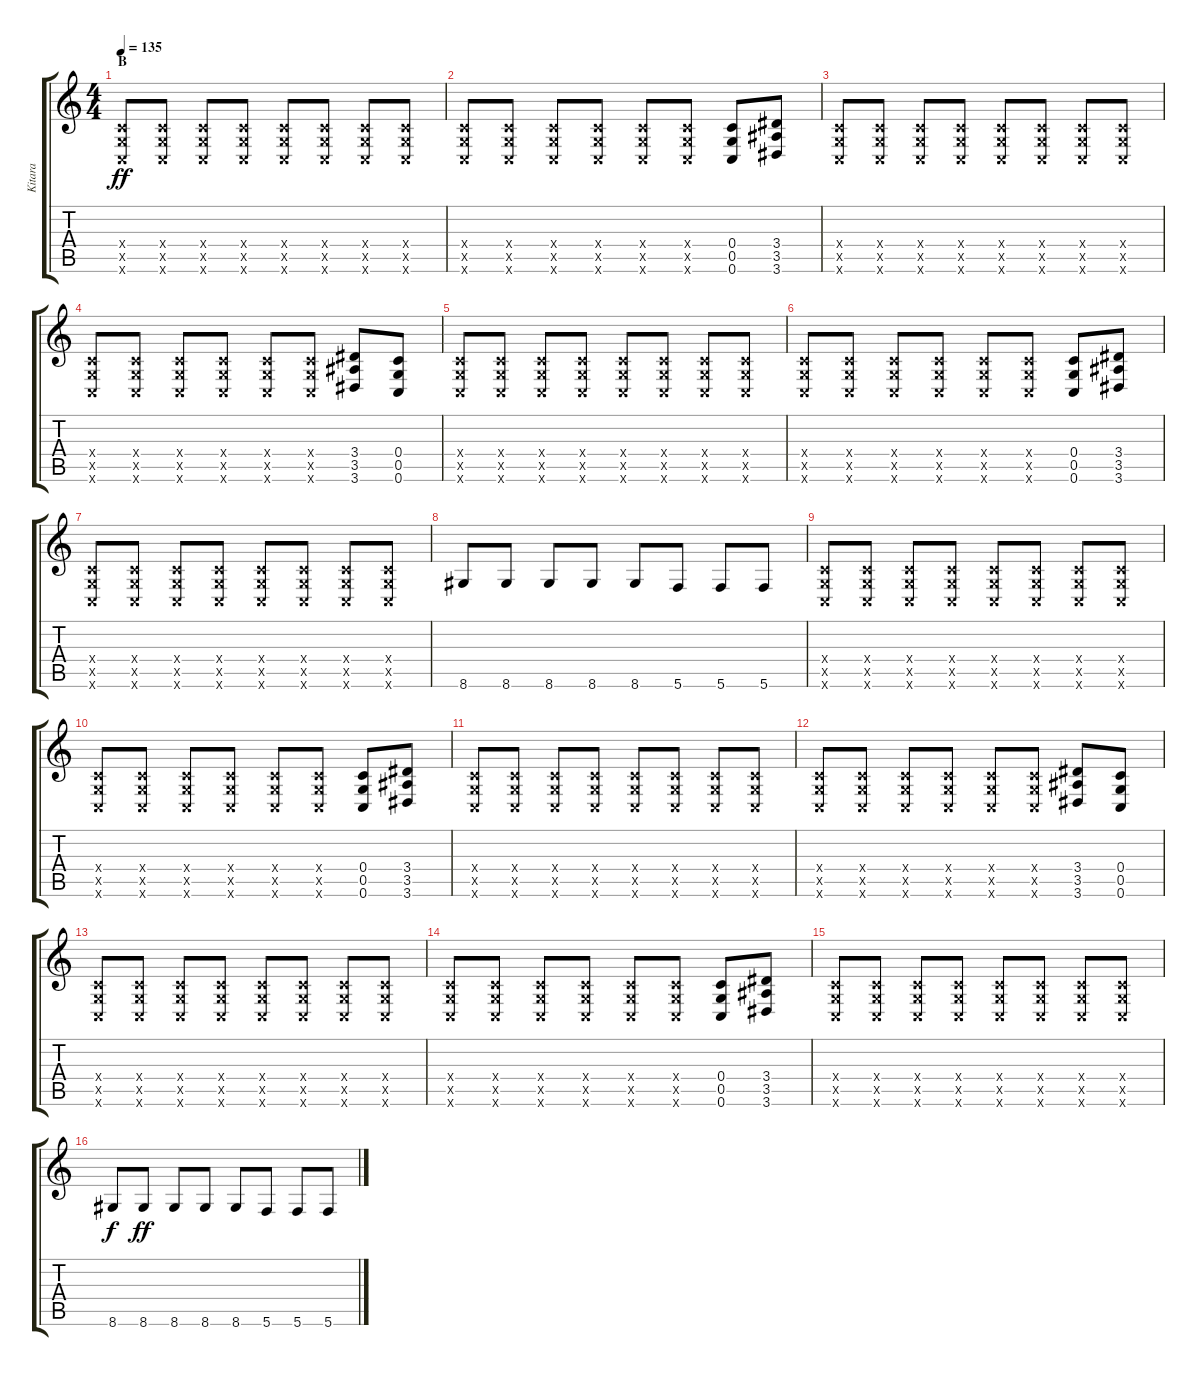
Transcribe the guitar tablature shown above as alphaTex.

\track ("Kitara" "Kitara") {instrument distortionguitar}
\staff {score tabs}
\tuning (D4 A3 F3 C3 G2 C2) {hide}
\ts (4 4)
\section ("" "B")
\tempo 135
\clef g2
\ks c
(0.4{x} 0.5{x} 0.6{x}).8{dy ff} (0.4{x} 0.5{x} 0.6{x}).8 (0.4{x} 0.5{x} 0.6{x}).8 (0.4{x} 0.5{x} 0.6{x}).8 (0.4{x} 0.5{x} 0.6{x}).8 (0.4{x} 0.5{x} 0.6{x}).8 (0.4{x} 0.5{x} 0.6{x}).8 (0.4{x} 0.5{x} 0.6{x}).8 |
(0.4{x} 0.5{x} 0.6{x}).8 (0.4{x} 0.5{x} 0.6{x}).8 (0.4{x} 0.5{x} 0.6{x}).8 (0.4{x} 0.5{x} 0.6{x}).8 (0.4{x} 0.5{x} 0.6{x}).8 (0.4{x} 0.5{x} 0.6{x}).8 (0.4 0.5 0.6).8 (3.4 3.5 3.6).8 |
(0.4{x} 0.5{x} 0.6{x}).8 (0.4{x} 0.5{x} 0.6{x}).8 (0.4{x} 0.5{x} 0.6{x}).8 (0.4{x} 0.5{x} 0.6{x}).8 (0.4{x} 0.5{x} 0.6{x}).8 (0.4{x} 0.5{x} 0.6{x}).8 (0.4{x} 0.5{x} 0.6{x}).8 (0.4{x} 0.5{x} 0.6{x}).8 |
(0.4{x} 0.5{x} 0.6{x}).8 (0.4{x} 0.5{x} 0.6{x}).8 (0.4{x} 0.5{x} 0.6{x}).8 (0.4{x} 0.5{x} 0.6{x}).8 (0.4{x} 0.5{x} 0.6{x}).8 (0.4{x} 0.5{x} 0.6{x}).8 (3.4 3.5 3.6).8 (0.4 0.5 0.6).8 |
(0.4{x} 0.5{x} 0.6{x}).8 (0.4{x} 0.5{x} 0.6{x}).8 (0.4{x} 0.5{x} 0.6{x}).8 (0.4{x} 0.5{x} 0.6{x}).8 (0.4{x} 0.5{x} 0.6{x}).8 (0.4{x} 0.5{x} 0.6{x}).8 (0.4{x} 0.5{x} 0.6{x}).8 (0.4{x} 0.5{x} 0.6{x}).8 |
(0.4{x} 0.5{x} 0.6{x}).8 (0.4{x} 0.5{x} 0.6{x}).8 (0.4{x} 0.5{x} 0.6{x}).8 (0.4{x} 0.5{x} 0.6{x}).8 (0.4{x} 0.5{x} 0.6{x}).8 (0.4{x} 0.5{x} 0.6{x}).8 (0.4 0.5 0.6).8 (3.4 3.5 3.6).8 |
(0.4{x} 0.5{x} 0.6{x}).8 (0.4{x} 0.5{x} 0.6{x}).8 (0.4{x} 0.5{x} 0.6{x}).8 (0.4{x} 0.5{x} 0.6{x}).8 (0.4{x} 0.5{x} 0.6{x}).8 (0.4{x} 0.5{x} 0.6{x}).8 (0.4{x} 0.5{x} 0.6{x}).8 (0.4{x} 0.5{x} 0.6{x}).8 |
8.6.8 8.6.8 8.6.8 8.6.8 8.6.8 5.6.8 5.6.8 5.6.8 |
(0.4{x} 0.5{x} 0.6{x}).8 (0.4{x} 0.5{x} 0.6{x}).8 (0.4{x} 0.5{x} 0.6{x}).8 (0.4{x} 0.5{x} 0.6{x}).8 (0.4{x} 0.5{x} 0.6{x}).8 (0.4{x} 0.5{x} 0.6{x}).8 (0.4{x} 0.5{x} 0.6{x}).8 (0.4{x} 0.5{x} 0.6{x}).8 |
(0.4{x} 0.5{x} 0.6{x}).8 (0.4{x} 0.5{x} 0.6{x}).8 (0.4{x} 0.5{x} 0.6{x}).8 (0.4{x} 0.5{x} 0.6{x}).8 (0.4{x} 0.5{x} 0.6{x}).8 (0.4{x} 0.5{x} 0.6{x}).8 (0.4 0.5 0.6).8 (3.4 3.5 3.6).8 |
(0.4{x} 0.5{x} 0.6{x}).8 (0.4{x} 0.5{x} 0.6{x}).8 (0.4{x} 0.5{x} 0.6{x}).8 (0.4{x} 0.5{x} 0.6{x}).8 (0.4{x} 0.5{x} 0.6{x}).8 (0.4{x} 0.5{x} 0.6{x}).8 (0.4{x} 0.5{x} 0.6{x}).8 (0.4{x} 0.5{x} 0.6{x}).8 |
(0.4{x} 0.5{x} 0.6{x}).8 (0.4{x} 0.5{x} 0.6{x}).8 (0.4{x} 0.5{x} 0.6{x}).8 (0.4{x} 0.5{x} 0.6{x}).8 (0.4{x} 0.5{x} 0.6{x}).8 (0.4{x} 0.5{x} 0.6{x}).8 (3.4 3.5 3.6).8 (0.4 0.5 0.6).8 |
(0.4{x} 0.5{x} 0.6{x}).8 (0.4{x} 0.5{x} 0.6{x}).8 (0.4{x} 0.5{x} 0.6{x}).8 (0.4{x} 0.5{x} 0.6{x}).8 (0.4{x} 0.5{x} 0.6{x}).8 (0.4{x} 0.5{x} 0.6{x}).8 (0.4{x} 0.5{x} 0.6{x}).8 (0.4{x} 0.5{x} 0.6{x}).8 |
(0.4{x} 0.5{x} 0.6{x}).8 (0.4{x} 0.5{x} 0.6{x}).8 (0.4{x} 0.5{x} 0.6{x}).8 (0.4{x} 0.5{x} 0.6{x}).8 (0.4{x} 0.5{x} 0.6{x}).8 (0.4{x} 0.5{x} 0.6{x}).8 (0.4 0.5 0.6).8 (3.4 3.5 3.6).8 |
(0.4{x} 0.5{x} 0.6{x}).8 (0.4{x} 0.5{x} 0.6{x}).8 (0.4{x} 0.5{x} 0.6{x}).8 (0.4{x} 0.5{x} 0.6{x}).8 (0.4{x} 0.5{x} 0.6{x}).8 (0.4{x} 0.5{x} 0.6{x}).8 (0.4{x} 0.5{x} 0.6{x}).8 (0.4{x} 0.5{x} 0.6{x}).8 |
8.6.8{dy f} 8.6.8{dy ff} 8.6.8 8.6.8 8.6.8 5.6.8 5.6.8 5.6.8
